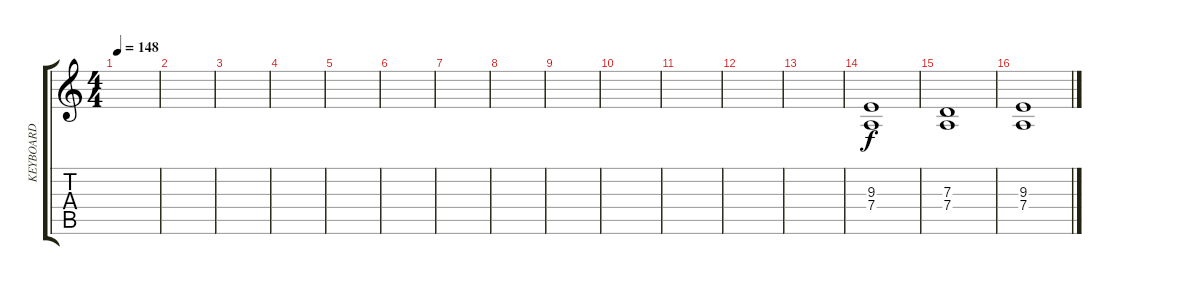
\track ("KEYBOARD" "KEYBOARD") {instrument tremolostrings}
\staff {score tabs}
\tuning (E4 B3 G3 D3 A2 E2) {hide}
\ts (4 4)
\tempo 148
\clef g2
\ks c
|
|
|
|
|
|
|
|
|
|
|
|
|
(9.3 7.4).1 |
(7.3 7.4).1 |
(9.3 7.4).1
